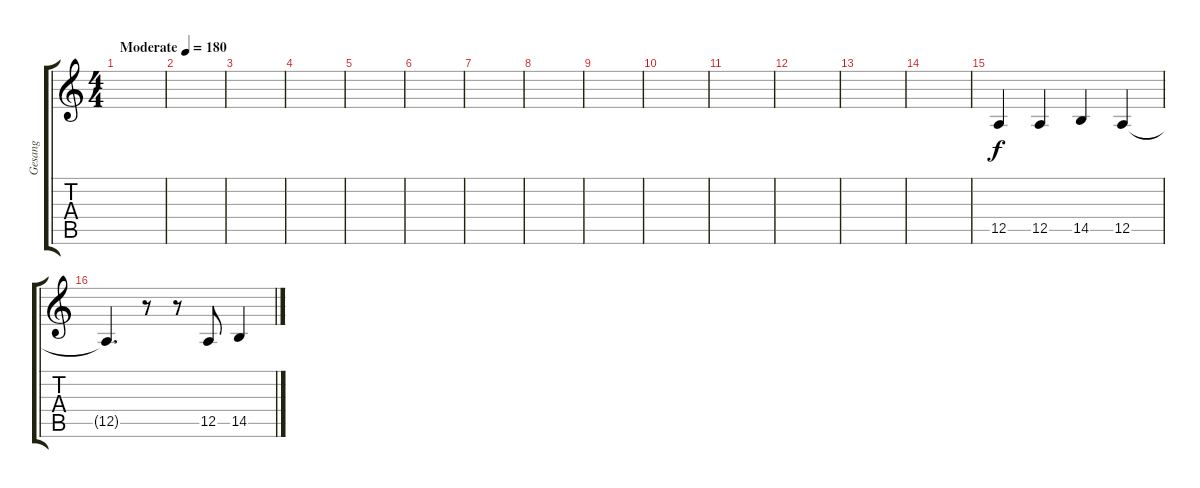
\track ("Gesang" "Gesang") {instrument lead6voice}
\staff {score tabs}
\tuning (E4 B3 G3 D3 A2 E2) {hide}
\ts (4 4)
\tempo (180 "Moderate")
\clef g2
\ks c
|
|
|
|
|
|
|
|
|
|
|
|
|
|
12.5.4 12.5.4 14.5.4 12.5.4 |
12.5{t}.4{d} r.8 r.8 12.5.8 14.5.4
